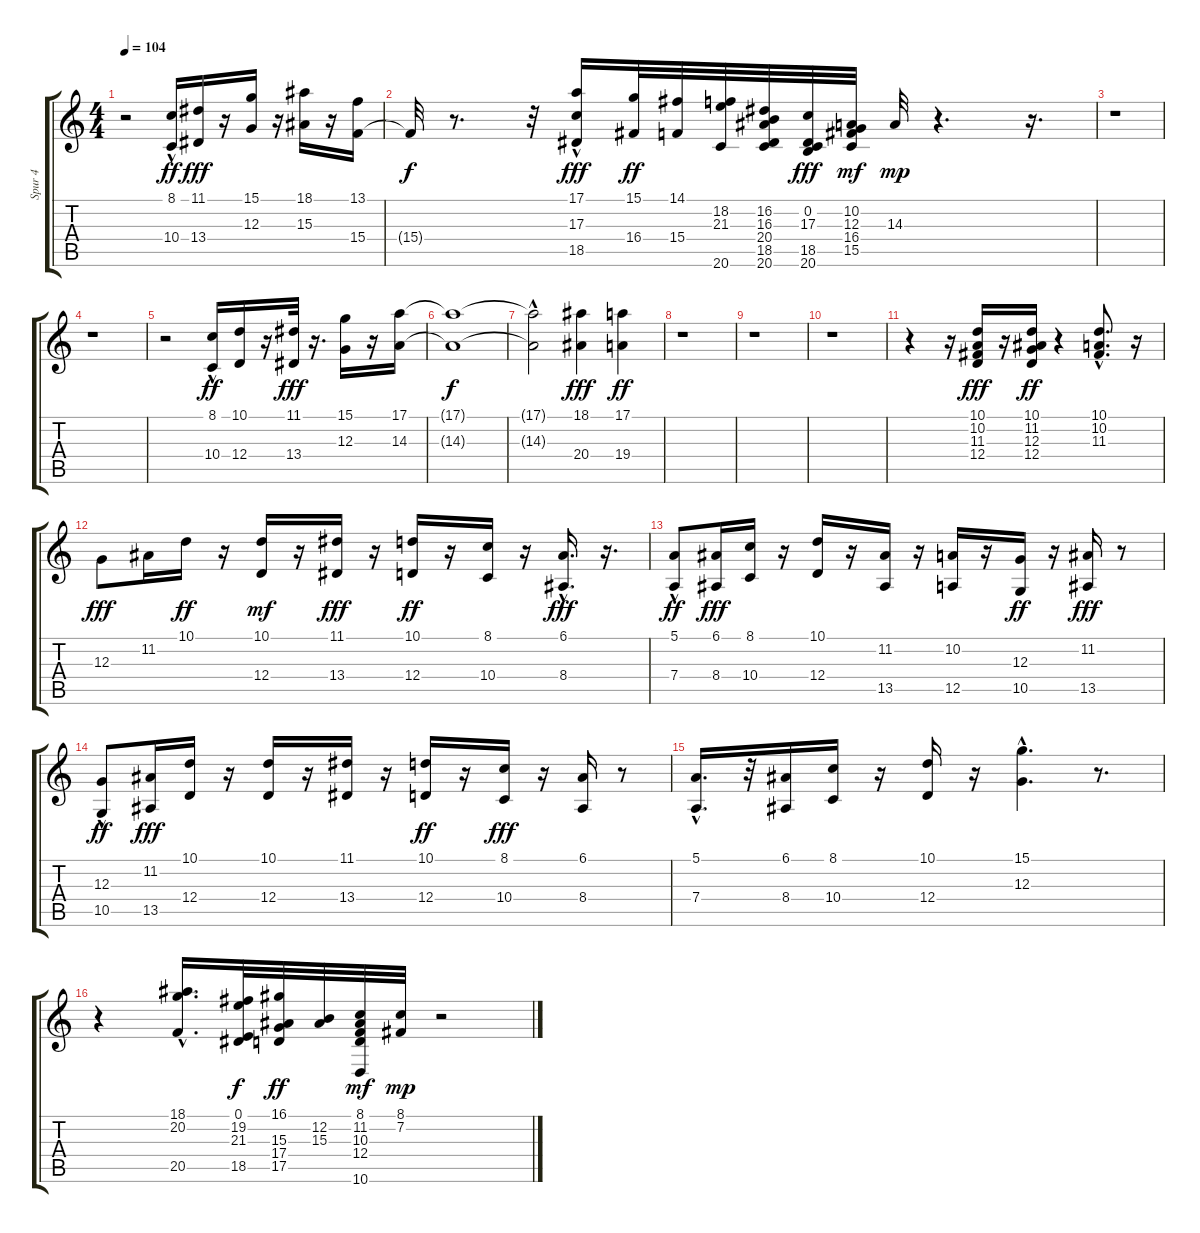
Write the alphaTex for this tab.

\track ("Spur 4" "Spur 4") {instrument acousticgrandpiano}
\staff {score tabs}
\tuning (E4 B3 G3 D3 A2 E2) {hide}
\ts (4 4)
\tempo 104
\clef g2
\ks c
r.2{dy mp} (8.1 10.4{hac}).16{dy ff} (11.1 13.4).16{dy fff} r.16 (15.1 12.3).16 r.16 (18.1 15.3).16 r.16 (13.1 15.4).16 |
15.4{t}.32{dy f} r.8{d} r.32 (17.1{hac} 17.3 18.5{hac}).16{dy fff} (15.1 16.4).32{dy ff} (14.1 15.4).32 (18.2 21.3 20.6).32 (16.2 16.3 20.4 18.5 20.6).32 (0.2 17.3 18.5 20.6).32{dy fff} (10.2 12.3 16.4 15.5).32{dy mf} 14.3.32{dy mp} r.4{d} r.16{d} |
r.1 |
r.1 |
r.2 (8.1 10.4{hac}).16{dy ff} (10.1 12.4).16 r.16 (11.1 13.4).32{dy fff} r.16{d} (15.1 12.3).16 r.16 (17.1 14.3).16 |
(17.1{t} 14.3{t}).1{dy f} |
(17.1{hac t} 14.3{t}).2 (18.1 20.4).4{dy fff} (17.1 19.4).4{dy ff} |
r.1 |
r.1 |
r.1 |
r.4 r.16 (10.1 10.2 11.3 12.4).16{dy fff} r.16 (10.1 11.2 12.3 12.4).16{dy ff} r.4 (10.1 10.2{hac} 11.3{hac}).8{d} r.16 |
12.3.8{dy fff} 11.2.16 10.1.16{dy ff} r.16 (10.1 12.4).16{dy mf} r.16 (11.1 13.4).16{dy fff} r.16 (10.1 12.4).16{dy ff} r.16 (8.1 10.4).16 r.16 (6.1 8.4{hac}).16{d dy fff} r.16{d} |
(5.1 7.4{hac}).8{dy ff} (6.1 8.4).16{dy fff} (8.1 10.4).16 r.16 (10.1 12.4).16 r.16 (11.2 13.5).16 r.16 (10.2 12.5).16 r.16 (12.3 10.5).16{dy ff} r.16 (11.2 13.5).16{dy fff} r.8 |
(12.3 10.5{hac}).8{dy ff} (11.2 13.5).16{dy fff} (10.1 12.4).16 r.16 (10.1 12.4).16 r.16 (11.1 13.4).16 r.16 (10.1 12.4).16{dy ff} r.16 (8.1 10.4).16{dy fff} r.16 (6.1 8.4).16 r.8 |
(5.1{hac} 7.4{hac}).16{d} r.32 (6.1 8.4).16 (8.1 10.4).16 r.16 (10.1 12.4).16 r.16 (15.1{hac} 12.3{hac}).4{d} r.8{d} |
r.4 (18.1 20.2{hac} 20.5{hac}).16{d} (0.1 19.2 21.3 18.5).32{dy f} (16.1 15.3 17.4 17.5).32{dy ff} (12.2 15.3).32 (8.1 11.2 10.3 12.4 10.6).32{dy mf} (8.1 7.2).32{dy mp} r.2
